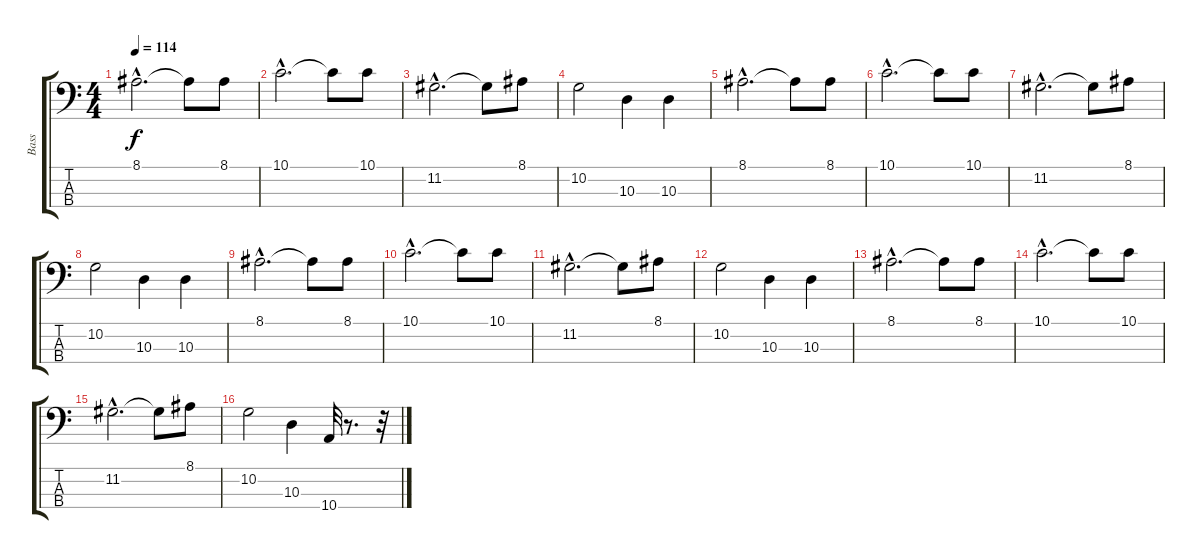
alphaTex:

\track ("Bass" "Bass") {instrument electricbasspick}
\staff {score tabs}
\tuning (D2 A1 E1 B0) {hide}
\ts (4 4)
\tempo 114
\clef f4
\ks c
8.1{hac}.2{d dy f} 8.1{t}.8 8.1.8 |
10.1{hac}.2{d} 10.1{t}.8 10.1.8 |
11.2{hac}.2{d} 11.2{t}.8 8.1.8 |
10.2.2 10.3.4 10.3.4 |
8.1{hac}.2{d} 8.1{t}.8 8.1.8 |
10.1{hac}.2{d} 10.1{t}.8 10.1.8 |
11.2{hac}.2{d} 11.2{t}.8 8.1.8 |
10.2.2 10.3.4 10.3.4 |
8.1{hac}.2{d} 8.1{t}.8 8.1.8 |
10.1{hac}.2{d} 10.1{t}.8 10.1.8 |
11.2{hac}.2{d} 11.2{t}.8 8.1.8 |
10.2.2 10.3.4 10.3.4 |
8.1{hac}.2{d} 8.1{t}.8 8.1.8 |
10.1{hac}.2{d} 10.1{t}.8 10.1.8 |
11.2{hac}.2{d} 11.2{t}.8 8.1.8 |
10.2.2 10.3.4 10.4.32 r.8{d} r.32
